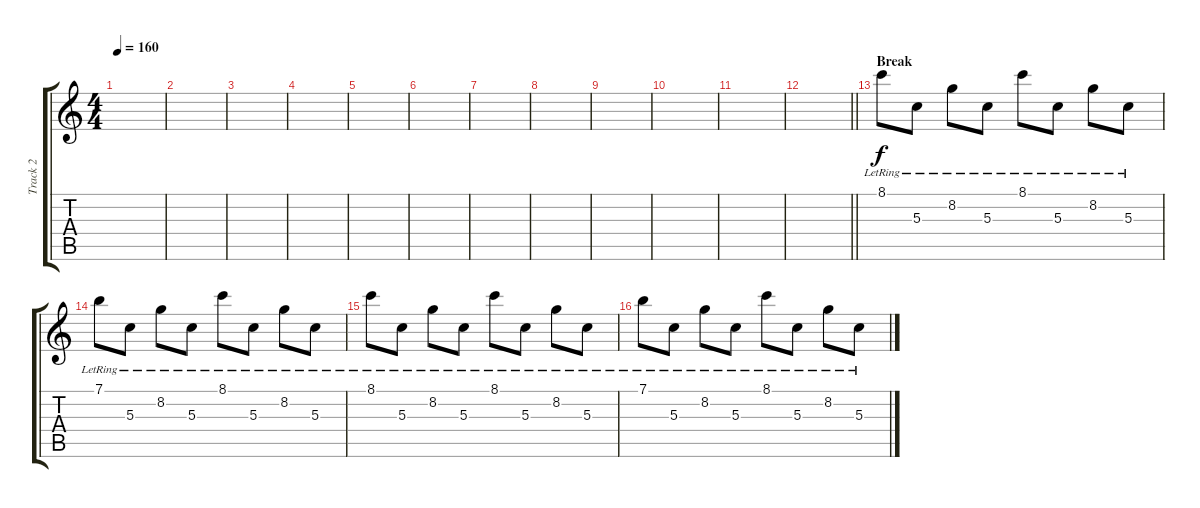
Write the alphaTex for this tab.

\track ("Track 2" "Track 2") {instrument electricguitarjazz}
\staff {score tabs}
\tuning (E4 B3 G3 D3 A2 E2) {hide}
\ts (4 4)
\tempo 160
\clef g2
\ks c
|
|
|
|
|
|
|
|
|
|
|
\barLineRight lightlight
|
\section ("" "Break")
8.1{lr}.8 5.3{lr}.8 8.2{lr}.8 5.3{lr}.8 8.1{lr}.8 5.3{lr}.8 8.2{lr}.8 5.3{lr}.8 |
7.1{lr}.8 5.3{lr}.8 8.2{lr}.8 5.3{lr}.8 8.1{lr}.8 5.3{lr}.8 8.2{lr}.8 5.3{lr}.8 |
8.1{lr}.8 5.3{lr}.8 8.2{lr}.8 5.3{lr}.8 8.1{lr}.8 5.3{lr}.8 8.2{lr}.8 5.3{lr}.8 |
7.1{lr}.8 5.3{lr}.8 8.2{lr}.8 5.3{lr}.8 8.1{lr}.8 5.3{lr}.8 8.2{lr}.8 5.3{lr}.8
